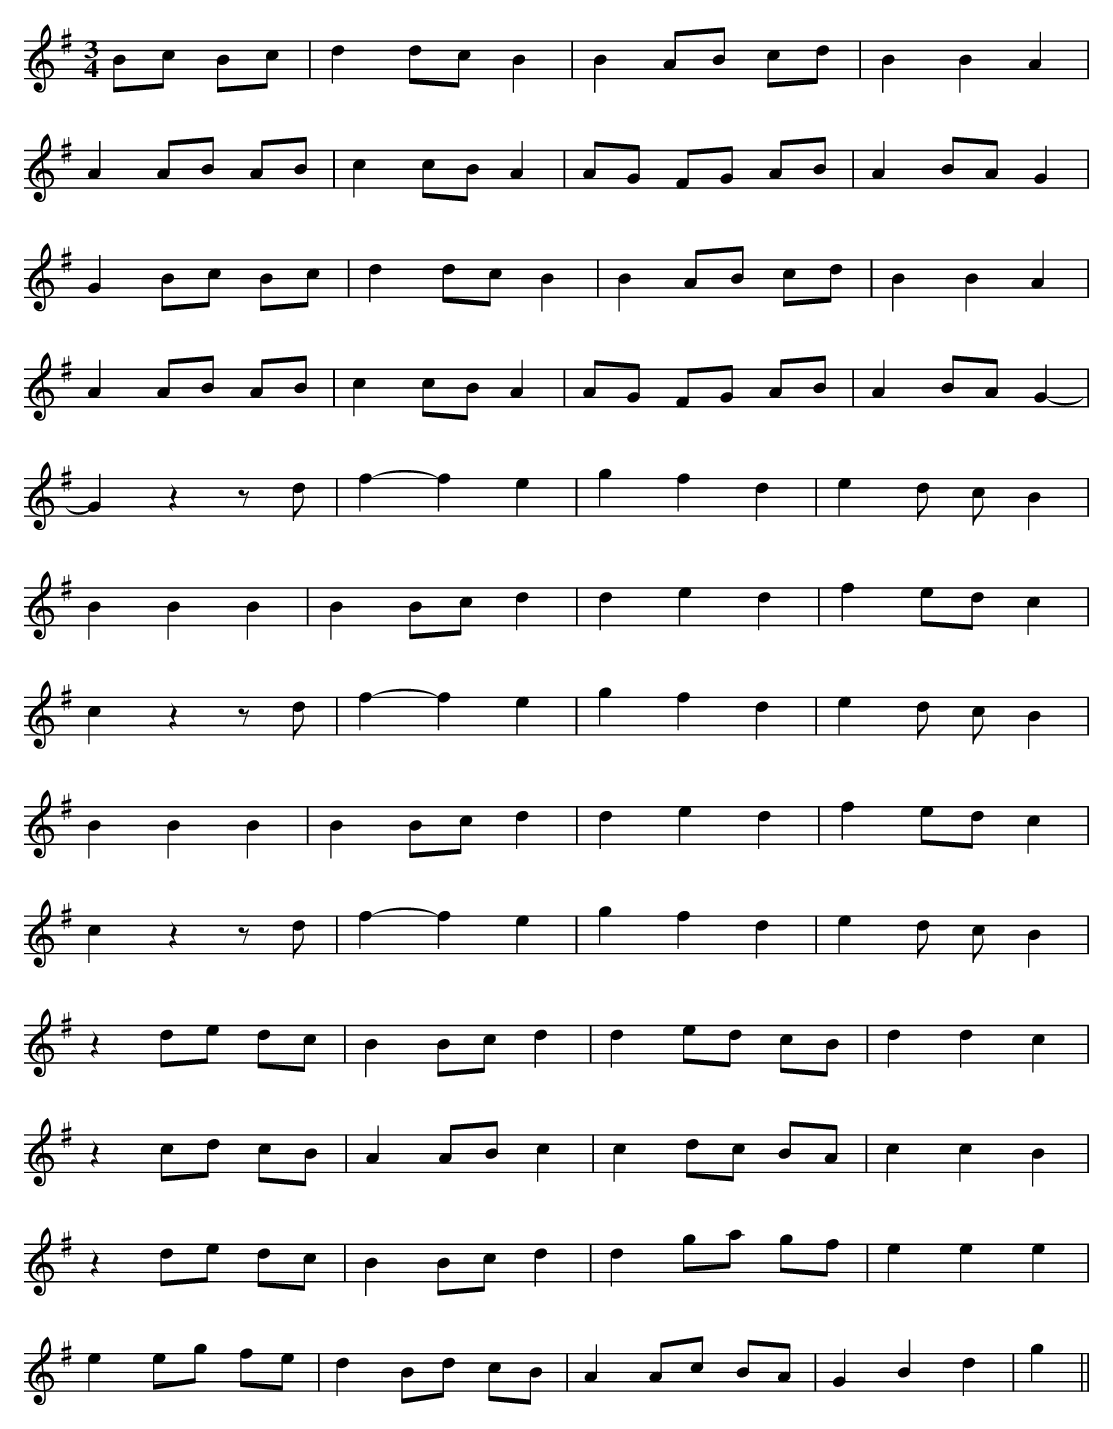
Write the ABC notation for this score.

X:1
M:3/4
K:G
Bc Bc|d2 dc B2|B2 AB cd|B2 B2 A2|
A2 AB AB|c2 cB A2|AG FG AB|A2 BA G2|
G2 Bc Bc|d2 dc B2|B2 AB cd|B2 B2 A2|
A2 AB AB|c2 cB A2|AG FG AB|A2 BA G2-|
G2 z2 zd|f2- f2 e2|g2 f2 d2|e2 d c B2|
B2 B2 B2|B2 Bc d2|d2 e2 d2|f2 ed c2|
c2 z2 zd|f2- f2 e2|g2 f2 d2|e2 d c B2|
B2 B2 B2|B2 Bc d2|d2 e2 d2|f2 ed c2|
c2 z2 zd|f2- f2 e2|g2 f2 d2|e2 d c B2|
z2 de dc|B2 Bc d2|d2 ed cB|d2 d2 c2|
z2 cd cB|A2 AB c2|c2 dc BA|c2 c2 B2|
z2 de dc|B2 Bc d2|d2 ga gf|e2 e2 e2|
e2 eg fe|d2 Bd cB|A2 Ac BA|G2 B2 d2|g2||
